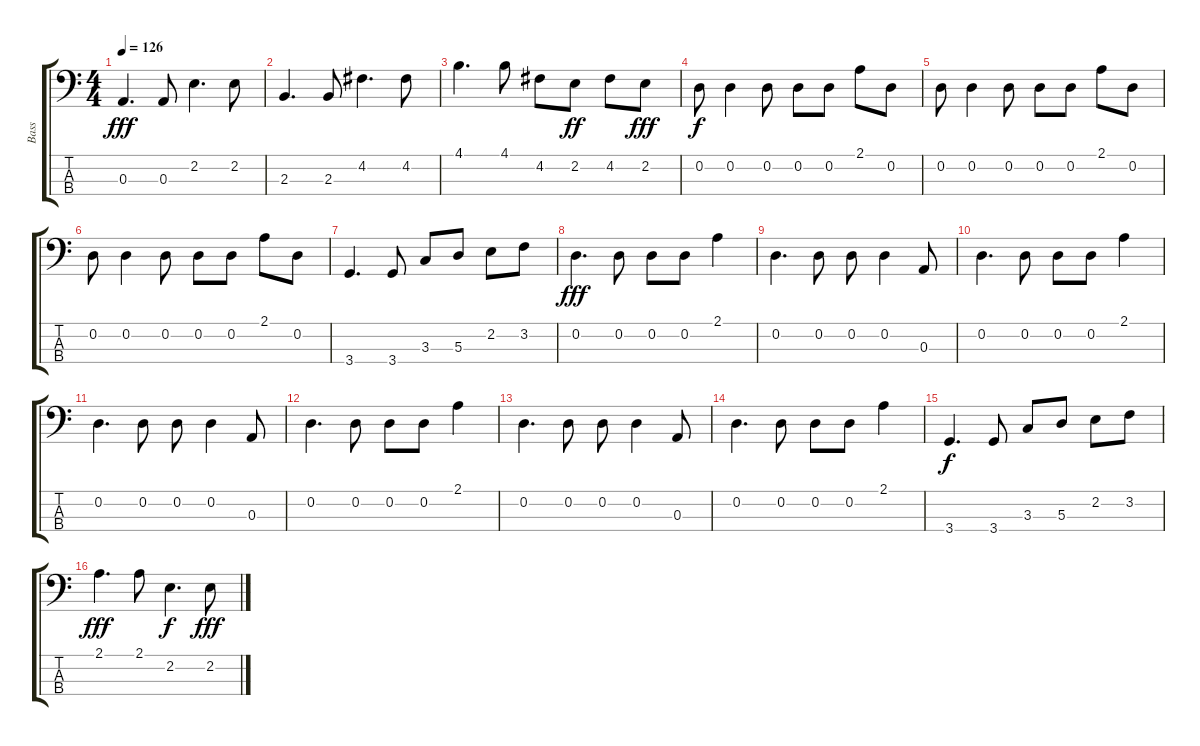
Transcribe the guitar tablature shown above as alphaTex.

\track ("Bass" "Bass") {instrument electricbasspick}
\staff {score tabs}
\tuning (G2 D2 A1 E1) {hide}
\ts (4 4)
\tempo 126
\clef f4
\ks c
0.3.4{d dy fff} 0.3.8 2.2.4{d} 2.2.8 |
2.3.4{d} 2.3.8 4.2.4{d} 4.2.8 |
4.1.4{d} 4.1.8 4.2.8 2.2.8{dy ff} 4.2.8 2.2.8{dy fff} |
0.2.8{dy f} 0.2.4 0.2.8 0.2.8 0.2.8 2.1.8 0.2.8 |
0.2.8 0.2.4 0.2.8 0.2.8 0.2.8 2.1.8 0.2.8 |
0.2.8 0.2.4 0.2.8 0.2.8 0.2.8 2.1.8 0.2.8 |
3.4.4{d} 3.4.8 3.3.8 5.3.8 2.2.8 3.2.8 |
0.2.4{d dy fff} 0.2.8 0.2.8 0.2.8 2.1.4 |
0.2.4{d} 0.2.8 0.2.8 0.2.4 0.3.8 |
0.2.4{d} 0.2.8 0.2.8 0.2.8 2.1.4 |
0.2.4{d} 0.2.8 0.2.8 0.2.4 0.3.8 |
0.2.4{d} 0.2.8 0.2.8 0.2.8 2.1.4 |
0.2.4{d} 0.2.8 0.2.8 0.2.4 0.3.8 |
0.2.4{d} 0.2.8 0.2.8 0.2.8 2.1.4 |
3.4.4{d dy f} 3.4.8 3.3.8 5.3.8 2.2.8 3.2.8 |
2.1.4{d dy fff} 2.1.8 2.2.4{d dy f} 2.2.8{dy fff}
